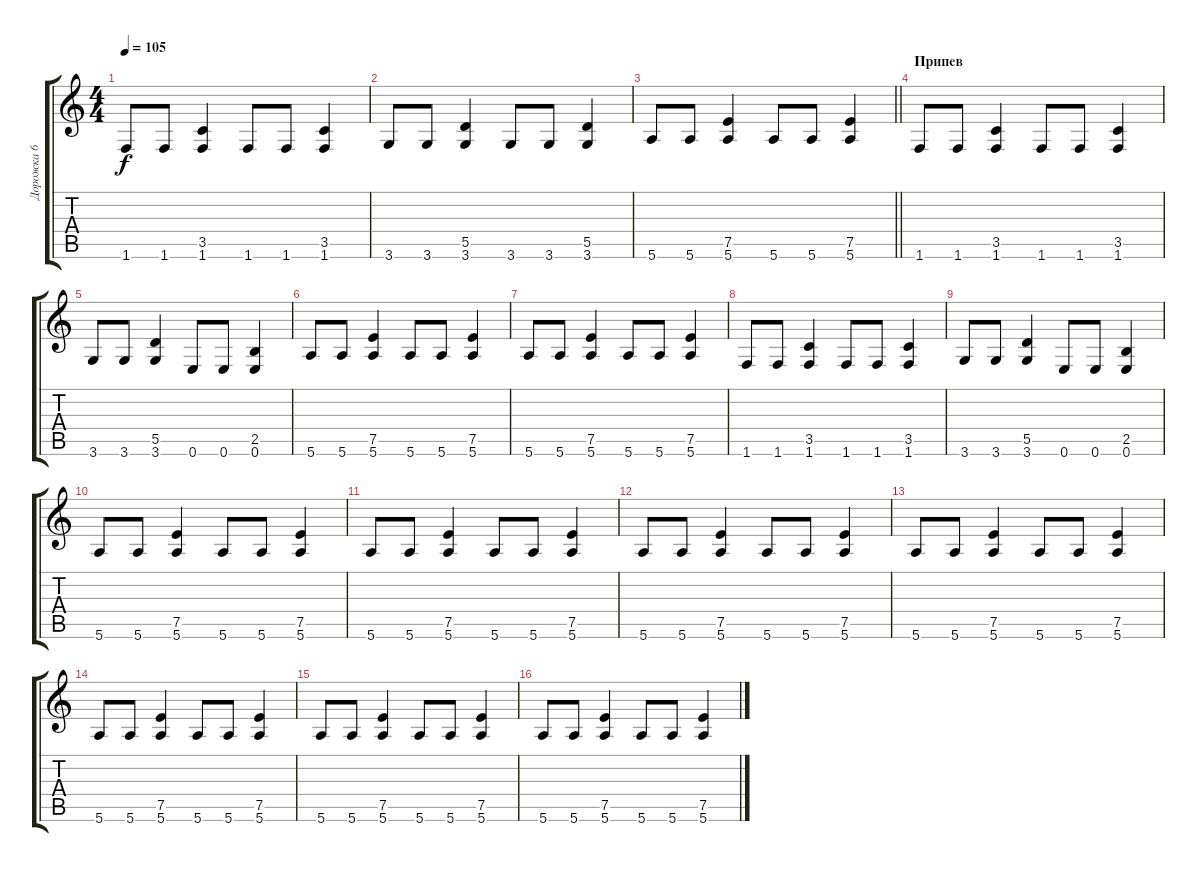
\track ("Дорожка 6" "Дорожка 6") {instrument overdrivenguitar}
\staff {score tabs}
\tuning (E4 B3 G3 D3 A2 E2) {hide}
\ts (4 4)
\tempo 105
\clef g2
\ks c
1.6.8{dy f} 1.6.8 (3.5 1.6).4 1.6.8 1.6.8 (3.5 1.6).4 |
3.6.8 3.6.8 (5.5 3.6).4 3.6.8 3.6.8 (5.5 3.6).4 |
\barLineRight lightlight
5.6.8 5.6.8 (7.5 5.6).4 5.6.8 5.6.8 (7.5 5.6).4 |
\section ("" "Припев")
1.6.8 1.6.8 (3.5 1.6).4 1.6.8 1.6.8 (3.5 1.6).4 |
3.6.8 3.6.8 (5.5 3.6).4 0.6.8 0.6.8 (2.5 0.6).4 |
5.6.8 5.6.8 (7.5 5.6).4 5.6.8 5.6.8 (7.5 5.6).4 |
5.6.8 5.6.8 (7.5 5.6).4 5.6.8 5.6.8 (7.5 5.6).4 |
1.6.8 1.6.8 (3.5 1.6).4 1.6.8 1.6.8 (3.5 1.6).4 |
3.6.8 3.6.8 (5.5 3.6).4 0.6.8 0.6.8 (2.5 0.6).4 |
5.6.8 5.6.8 (7.5 5.6).4 5.6.8 5.6.8 (7.5 5.6).4 |
5.6.8 5.6.8 (7.5 5.6).4 5.6.8 5.6.8 (7.5 5.6).4 |
5.6.8 5.6.8 (7.5 5.6).4 5.6.8 5.6.8 (7.5 5.6).4 |
5.6.8 5.6.8 (7.5 5.6).4 5.6.8 5.6.8 (7.5 5.6).4 |
5.6.8 5.6.8 (7.5 5.6).4 5.6.8 5.6.8 (7.5 5.6).4 |
5.6.8 5.6.8 (7.5 5.6).4 5.6.8 5.6.8 (7.5 5.6).4 |
5.6.8 5.6.8 (7.5 5.6).4 5.6.8 5.6.8 (7.5 5.6).4
